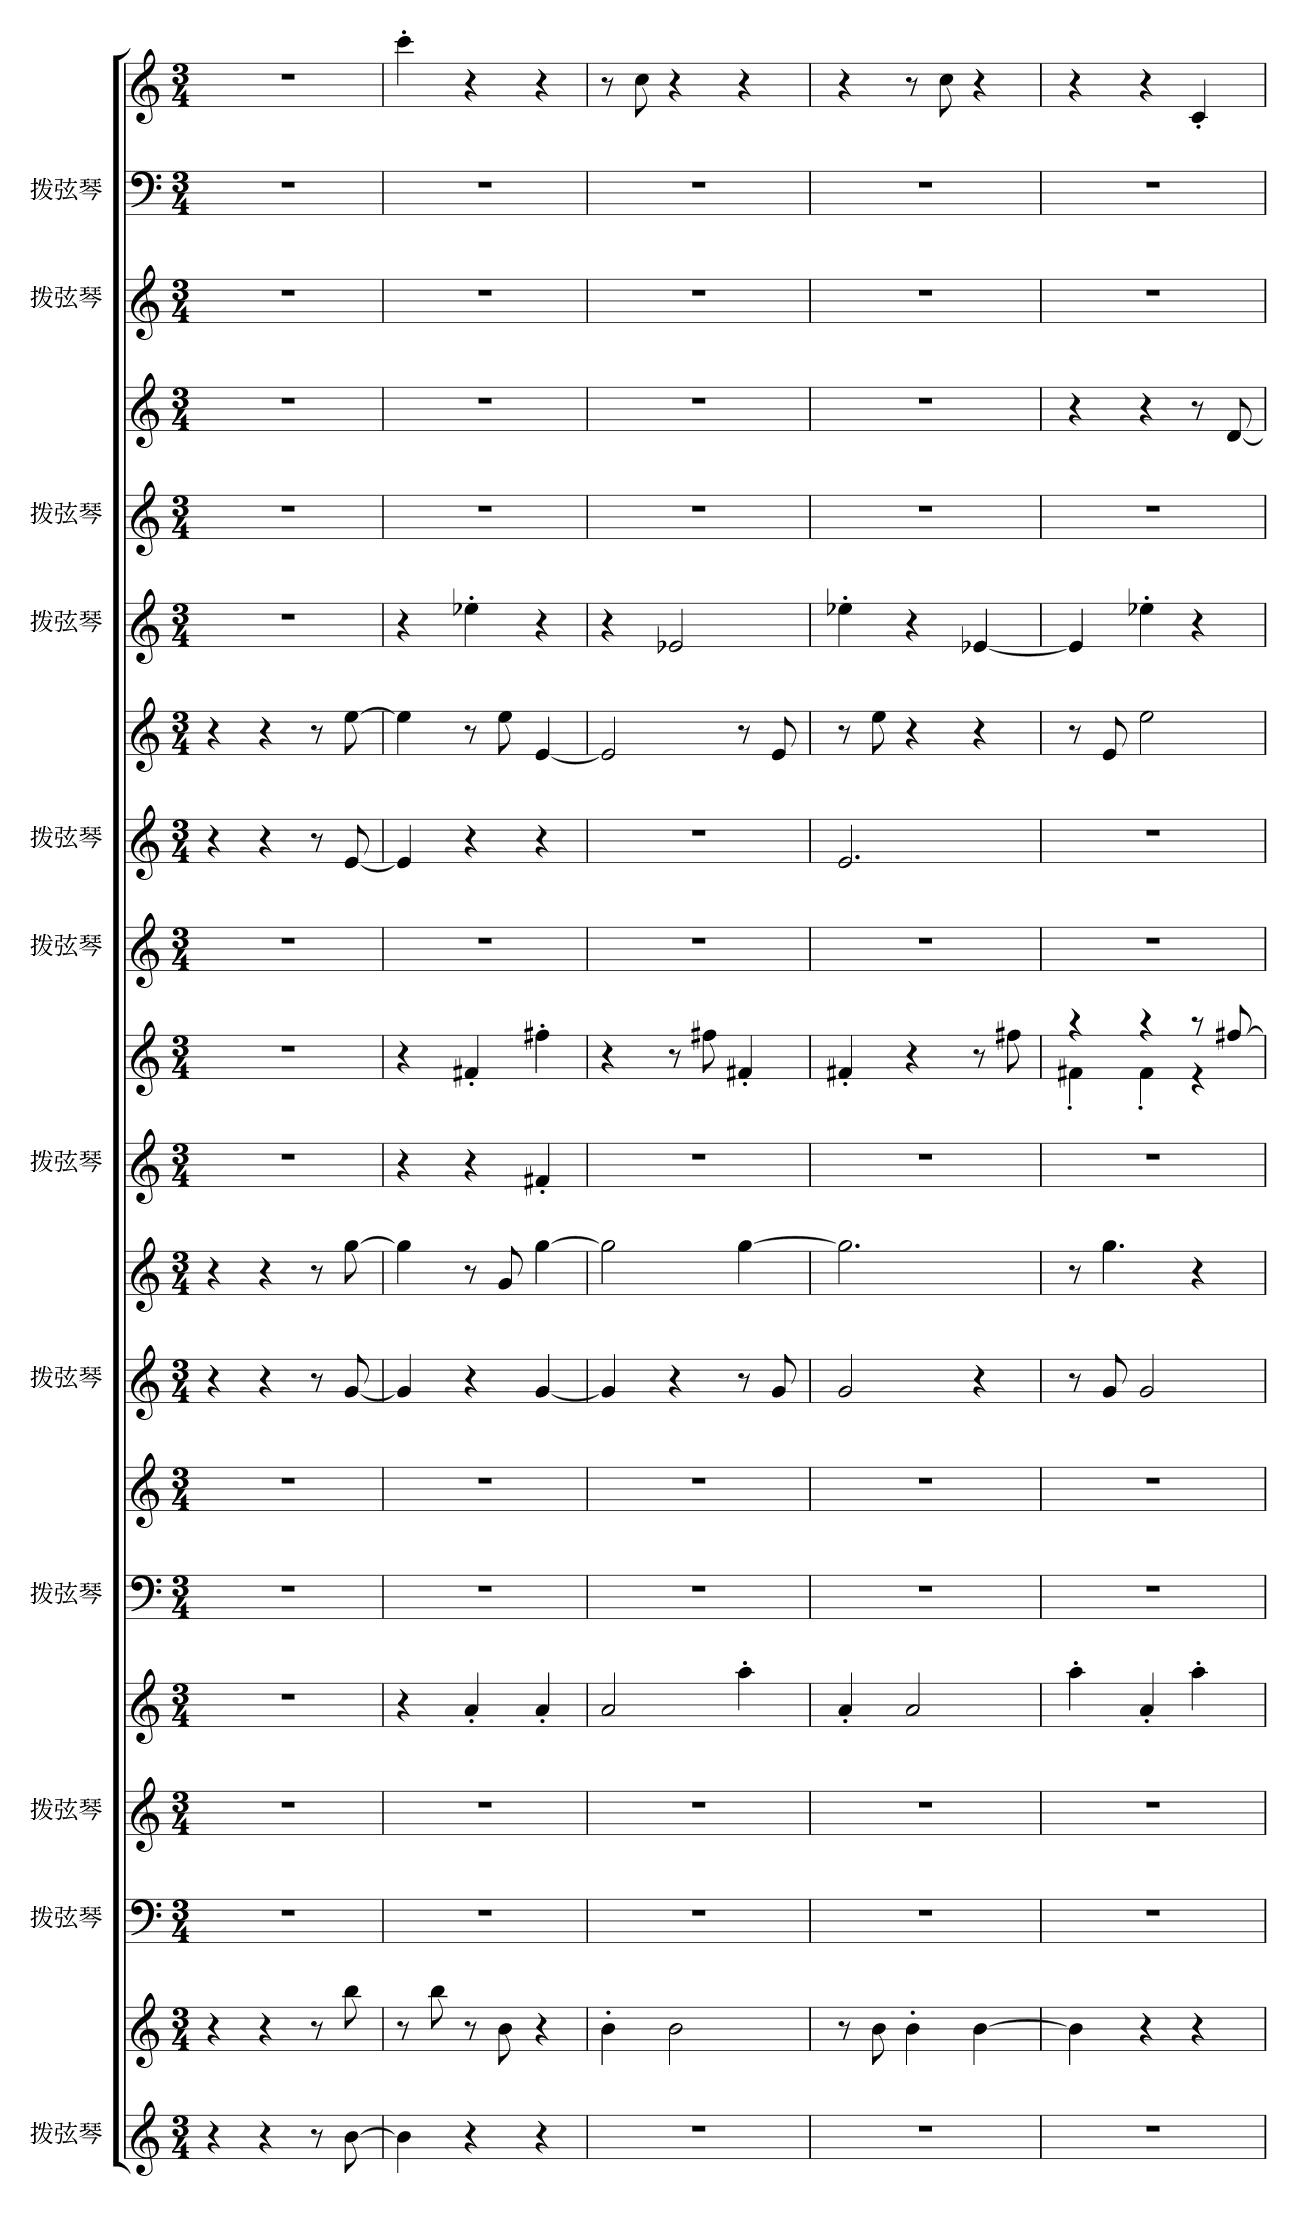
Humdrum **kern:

**kern	**kern	**kern	**kern	**kern	**kern	**kern	**kern	**kern	**kern	**kern	**kern	**kern	**kern	**kern	**kern	**kern	**kern	**kern	**kern
*part12	*part12	*part11	*part10	*part10	*part9	*part9	*part8	*part8	*part7	*part7	*part6	*part5	*part5	*part4	*part3	*part3	*part2	*part1	*part1
*staff20	*staff19	*staff18	*staff17	*staff16	*staff15	*staff14	*staff13	*staff12	*staff11	*staff10	*staff9	*staff8	*staff7	*staff6	*staff5	*staff4	*staff3	*staff2	*staff1
*I"拨弦琴	*	*I"拨弦琴	*I"拨弦琴	*	*I"拨弦琴	*	*I"拨弦琴	*	*I"拨弦琴	*	*I"拨弦琴	*I"拨弦琴	*	*I"拨弦琴	*I"拨弦琴	*	*I"拨弦琴	*I"拨弦琴	*
*clefG2	*clefG2	*clefF4	*clefG2	*clefG2	*clefF4	*clefG2	*clefG2	*clefG2	*clefG2	*clefG2	*clefG2	*clefG2	*clefG2	*clefG2	*clefG2	*clefG2	*clefG2	*clefF4	*clefG2
*k[]	*k[]	*k[]	*k[]	*k[]	*k[]	*k[]	*k[]	*k[]	*k[]	*k[]	*k[]	*k[]	*k[]	*k[]	*k[]	*k[]	*k[]	*k[]	*k[]
*M3/4	*M3/4	*M3/4	*M3/4	*M3/4	*M3/4	*M3/4	*M3/4	*M3/4	*M3/4	*M3/4	*M3/4	*M3/4	*M3/4	*M3/4	*M3/4	*M3/4	*M3/4	*M3/4	*M3/4
*MM115	*MM115	*MM115	*MM115	*MM115	*MM115	*MM115	*MM115	*MM115	*MM115	*MM115	*MM115	*MM115	*MM115	*MM115	*MM115	*MM115	*MM115	*MM115	*MM115
=1	=1	=1	=1	=1	=1	=1	=1	=1	=1	=1	=1	=1	=1	=1	=1	=1	=1	=1	=1
4r	4r	2.r	2.r	2.r	2.r	2.r	4r	4r	2.r	2.r	2.r	4r	4r	2.r	2.r	2.r	2.r	2.r	2.r
4r	4r	.	.	.	.	.	4r	4r	.	.	.	4r	4r	.	.	.	.	.	.
8r	8r	.	.	.	.	.	8r	8r	.	.	.	8r	8r	.	.	.	.	.	.
[8b\	8bb\	.	.	.	.	.	[8g/	[8gg\	.	.	.	[8e/	[8ee\	.	.	.	.	.	.
=2	=2	=2	=2	=2	=2	=2	=2	=2	=2	=2	=2	=2	=2	=2	=2	=2	=2	=2	=2
4b\]	8r	2.r	2.r	4r	2.r	2.r	4g/]	4gg\]	4r	4r	2.r	4e/]	4ee\]	4r	2.r	2.r	2.r	2.r	4ccc'\
.	8bb\	.	.	.	.	.	.	.	.	.	.	.	.	.	.	.	.	.	.
4r	8r	.	.	4a'/	.	.	4r	8r	4r	4f#X'/	.	4r	8r	4ee-X'\	.	.	.	.	4r
.	8b\	.	.	.	.	.	.	8g/	.	.	.	.	8ee\	.	.	.	.	.	.
4r	4r	.	.	4a'/	.	.	[4g/	[4gg\	4f#X'/	4ff#X'\	.	4r	[4e/	4r	.	.	.	.	4r
=3	=3	=3	=3	=3	=3	=3	=3	=3	=3	=3	=3	=3	=3	=3	=3	=3	=3	=3	=3
2.r	4b'\	2.r	2.r	2a/	2.r	2.r	4g/]	2gg\]	2.r	4r	2.r	2.r	2e/]	4r	2.r	2.r	2.r	2.r	8r
.	.	.	.	.	.	.	.	.	.	.	.	.	.	.	.	.	.	.	8cc\
.	2b\	.	.	.	.	.	4r	.	.	8r	.	.	.	2e-X/	.	.	.	.	4r
.	.	.	.	.	.	.	.	.	.	8ff#X\	.	.	.	.	.	.	.	.	.
.	.	.	.	4aa'\	.	.	8r	[4gg\	.	4f#X'/	.	.	8r	.	.	.	.	.	4r
.	.	.	.	.	.	.	8g/	.	.	.	.	.	8e/	.	.	.	.	.	.
=4	=4	=4	=4	=4	=4	=4	=4	=4	=4	=4	=4	=4	=4	=4	=4	=4	=4	=4	=4
2.r	8r	2.r	2.r	4a'/	2.r	2.r	2g/	2.gg\]	2.r	4f#X'/	2.r	2.e/	8r	4ee-X'\	2.r	2.r	2.r	2.r	4r
.	8b\	.	.	.	.	.	.	.	.	.	.	.	8ee\	.	.	.	.	.	.
.	4b'\	.	.	2a/	.	.	.	.	.	4r	.	.	4r	4r	.	.	.	.	8r
.	.	.	.	.	.	.	.	.	.	.	.	.	.	.	.	.	.	.	8cc\
.	[4b\	.	.	.	.	.	4r	.	.	8r	.	.	4r	[4e-X/	.	.	.	.	4r
.	.	.	.	.	.	.	.	.	.	8ff#X\	.	.	.	.	.	.	.	.	.
=5	=5	=5	=5	=5	=5	=5	=5	=5	=5	=5	=5	=5	=5	=5	=5	=5	=5	=5	=5
*	*	*	*	*	*	*	*	*	*	*^	*	*	*	*	*	*	*	*	*
2.r	4b\]	2.r	2.r	4aa'\	2.r	2.r	8r	8r	2.r	4r	4f#X'\	2.r	2.r	8r	4e-/]	2.r	4r	2.r	2.r	4r
.	.	.	.	.	.	.	8g/	4.gg\	.	.	.	.	.	8e/	.	.	.	.	.	.
.	4r	.	.	4a'/	.	.	2g/	.	.	4r	4f#'\	.	.	2ee\	4ee-X'\	.	4r	.	.	4r
.	4r	.	.	4aa'\	.	.	.	4r	.	8r	4r	.	.	.	4r	.	8r	.	.	4c'/
.	.	.	.	.	.	.	.	.	.	[8ff#X/	.	.	.	.	.	.	[8d/	.	.	.
*	*	*	*	*	*	*	*	*	*	*v	*v	*	*	*	*	*	*	*	*	*
=	=	=	=	=	=	=	=	=	=	=	=	=	=	=	=	=	=	=	=
*-	*-	*-	*-	*-	*-	*-	*-	*-	*-	*-	*-	*-	*-	*-	*-	*-	*-	*-	*-
